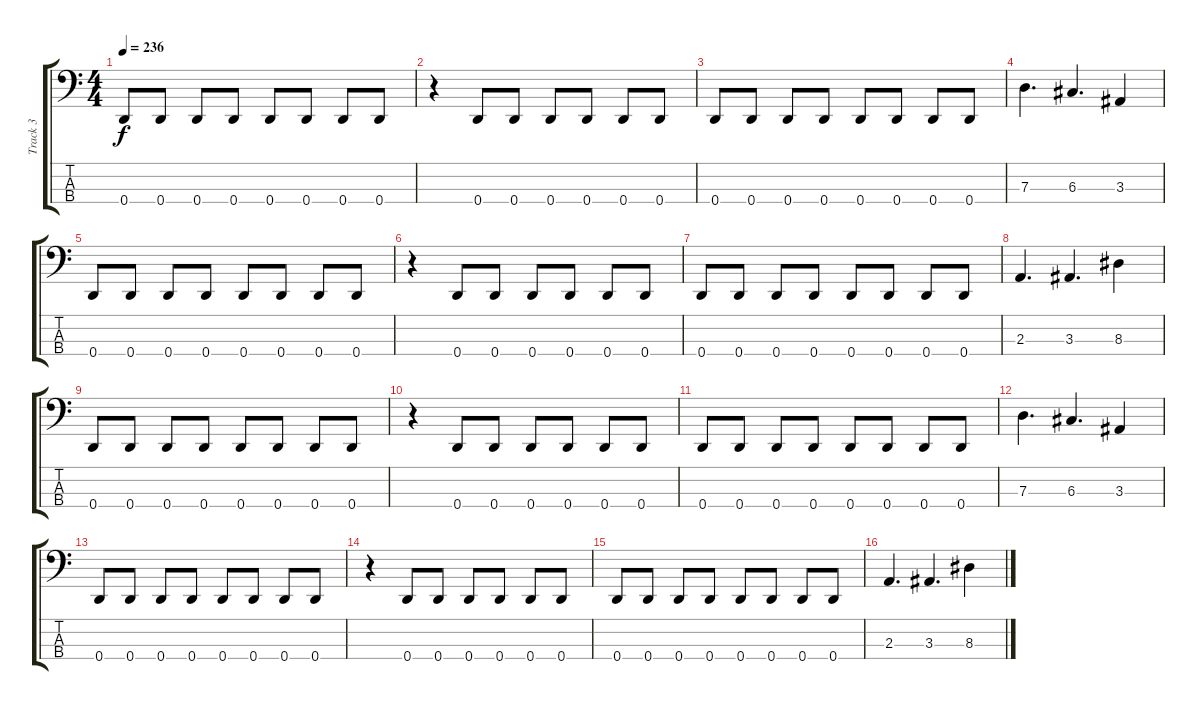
\track ("Track 3" "Track 3") {instrument electricbasspick}
\staff {score tabs}
\tuning (F2 C2 G1 D1) {hide}
\ts (4 4)
\tempo 236
\clef f4
\ks c
0.4.8{dy f} 0.4.8 0.4.8 0.4.8 0.4.8 0.4.8 0.4.8 0.4.8 |
r.4 0.4.8 0.4.8 0.4.8 0.4.8 0.4.8 0.4.8 |
0.4.8 0.4.8 0.4.8 0.4.8 0.4.8 0.4.8 0.4.8 0.4.8 |
7.3.4{d} 6.3.4{d} 3.3.4 |
0.4.8 0.4.8 0.4.8 0.4.8 0.4.8 0.4.8 0.4.8 0.4.8 |
r.4 0.4.8 0.4.8 0.4.8 0.4.8 0.4.8 0.4.8 |
0.4.8 0.4.8 0.4.8 0.4.8 0.4.8 0.4.8 0.4.8 0.4.8 |
2.3.4{d} 3.3.4{d} 8.3.4 |
0.4.8 0.4.8 0.4.8 0.4.8 0.4.8 0.4.8 0.4.8 0.4.8 |
r.4 0.4.8 0.4.8 0.4.8 0.4.8 0.4.8 0.4.8 |
0.4.8 0.4.8 0.4.8 0.4.8 0.4.8 0.4.8 0.4.8 0.4.8 |
7.3.4{d} 6.3.4{d} 3.3.4 |
0.4.8 0.4.8 0.4.8 0.4.8 0.4.8 0.4.8 0.4.8 0.4.8 |
r.4 0.4.8 0.4.8 0.4.8 0.4.8 0.4.8 0.4.8 |
0.4.8 0.4.8 0.4.8 0.4.8 0.4.8 0.4.8 0.4.8 0.4.8 |
2.3.4{d} 3.3.4{d} 8.3.4
